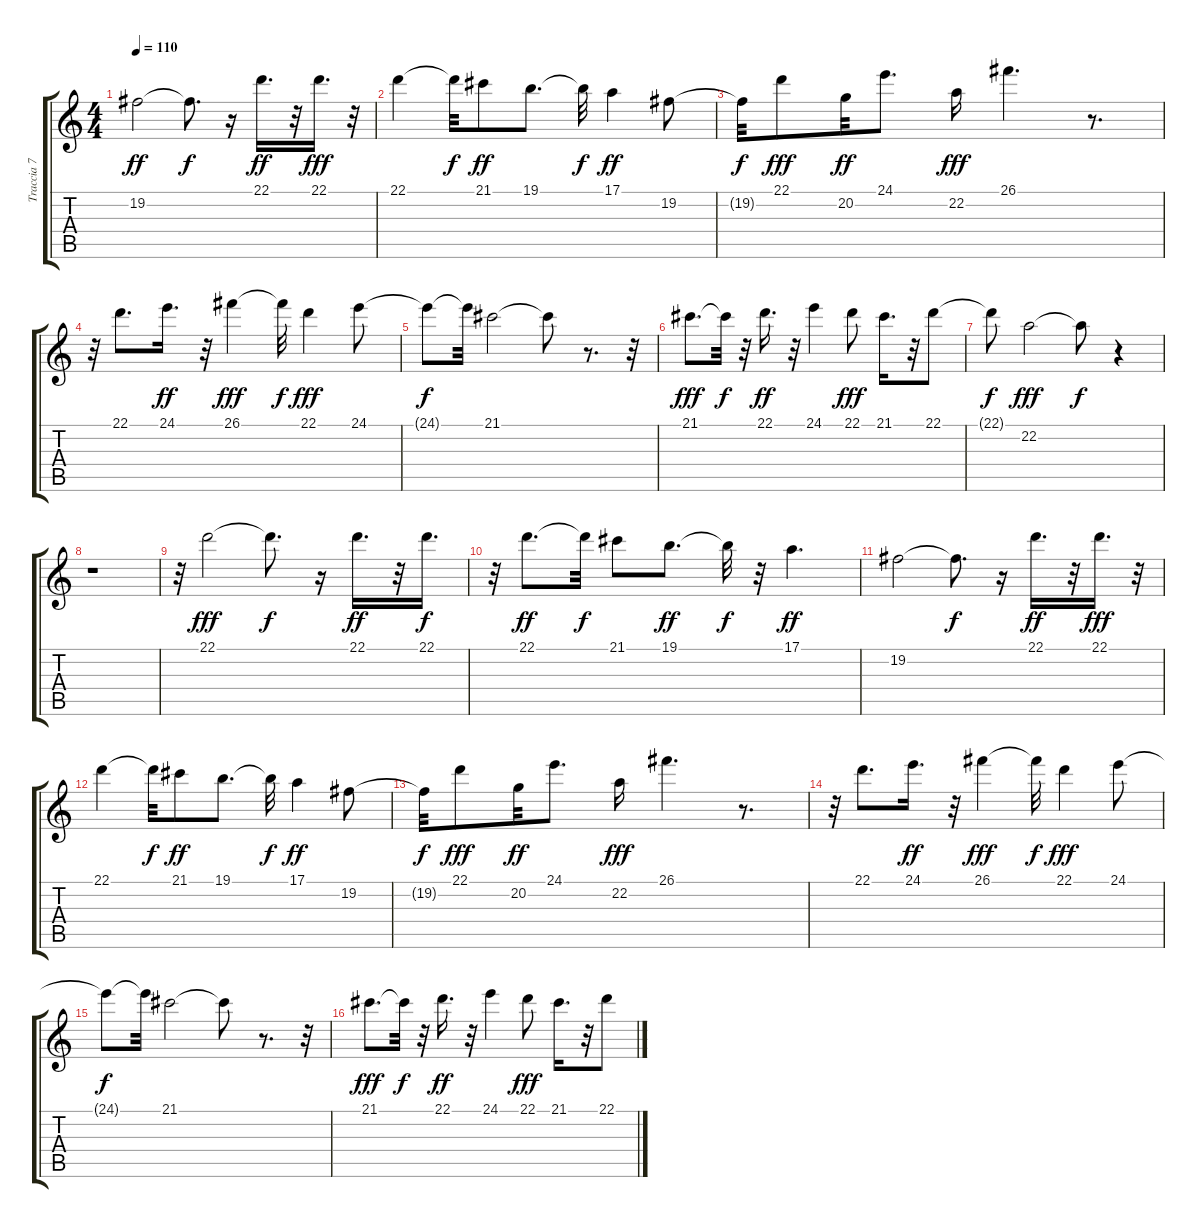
\track ("Traccia 7" "Traccia 7") {instrument synthstrings1}
\staff {score tabs}
\tuning (E4 B3 G3 D3 A2 E2) {hide}
\ts (4 4)
\tempo 110
\clef g2
\ks c
19.2.2{dy ff} 19.2{t}.8{d dy f} r.16 22.1.16{d dy ff} r.32 22.1.16{d dy fff} r.32 |
22.1.4 22.1{t}.32{dy f} 21.1.8{dy ff} 19.1.8{d} 19.1{t}.32{dy f} 17.1.4{dy ff} 19.2.8 |
19.2{t}.32{dy f} 22.1.8{dy fff} 20.2.32{dy ff} 24.1.8{d} 22.2.16{dy fff} 26.1.4{d} r.8{d} |
r.32 22.1.8{d} 24.1.16{d dy ff} r.32 26.1.4{dy fff} 26.1{t}.32{dy f} 22.1.4{dy fff} 24.1.8 |
24.1{t}.8{dy f} 24.1{t}.32 21.1.2 21.1{t}.8 r.8{d} r.32 |
21.1.8{d dy fff} 21.1{t}.32{dy f} r.32 22.1.16{d dy ff} r.32 24.1.4 22.1.8{dy fff} 21.1.16{d} r.32 22.1.8 |
22.1{t}.8{dy f} 22.2.2{dy fff} 22.2{t}.8{dy f} r.4 |
r.1 |
r.32 22.1.2{dy fff} 22.1{t}.8{d dy f} r.16 22.1.16{d dy ff} r.32 22.1.16{d dy f} |
r.32 22.1.8{d dy ff} 22.1{t}.32{dy f} 21.1.8 19.1.8{d dy ff} 19.1{t}.32{dy f} r.32 17.1.4{d dy ff} |
19.2.2 19.2{t}.8{d dy f} r.16 22.1.16{d dy ff} r.32 22.1.16{d dy fff} r.32 |
22.1.4 22.1{t}.32{dy f} 21.1.8{dy ff} 19.1.8{d} 19.1{t}.32{dy f} 17.1.4{dy ff} 19.2.8 |
19.2{t}.32{dy f} 22.1.8{dy fff} 20.2.32{dy ff} 24.1.8{d} 22.2.16{dy fff} 26.1.4{d} r.8{d} |
r.32 22.1.8{d} 24.1.16{d dy ff} r.32 26.1.4{dy fff} 26.1{t}.32{dy f} 22.1.4{dy fff} 24.1.8 |
24.1{t}.8{dy f} 24.1{t}.32 21.1.2 21.1{t}.8 r.8{d} r.32 |
21.1.8{d dy fff} 21.1{t}.32{dy f} r.32 22.1.16{d dy ff} r.32 24.1.4 22.1.8{dy fff} 21.1.16{d} r.32 22.1.8
